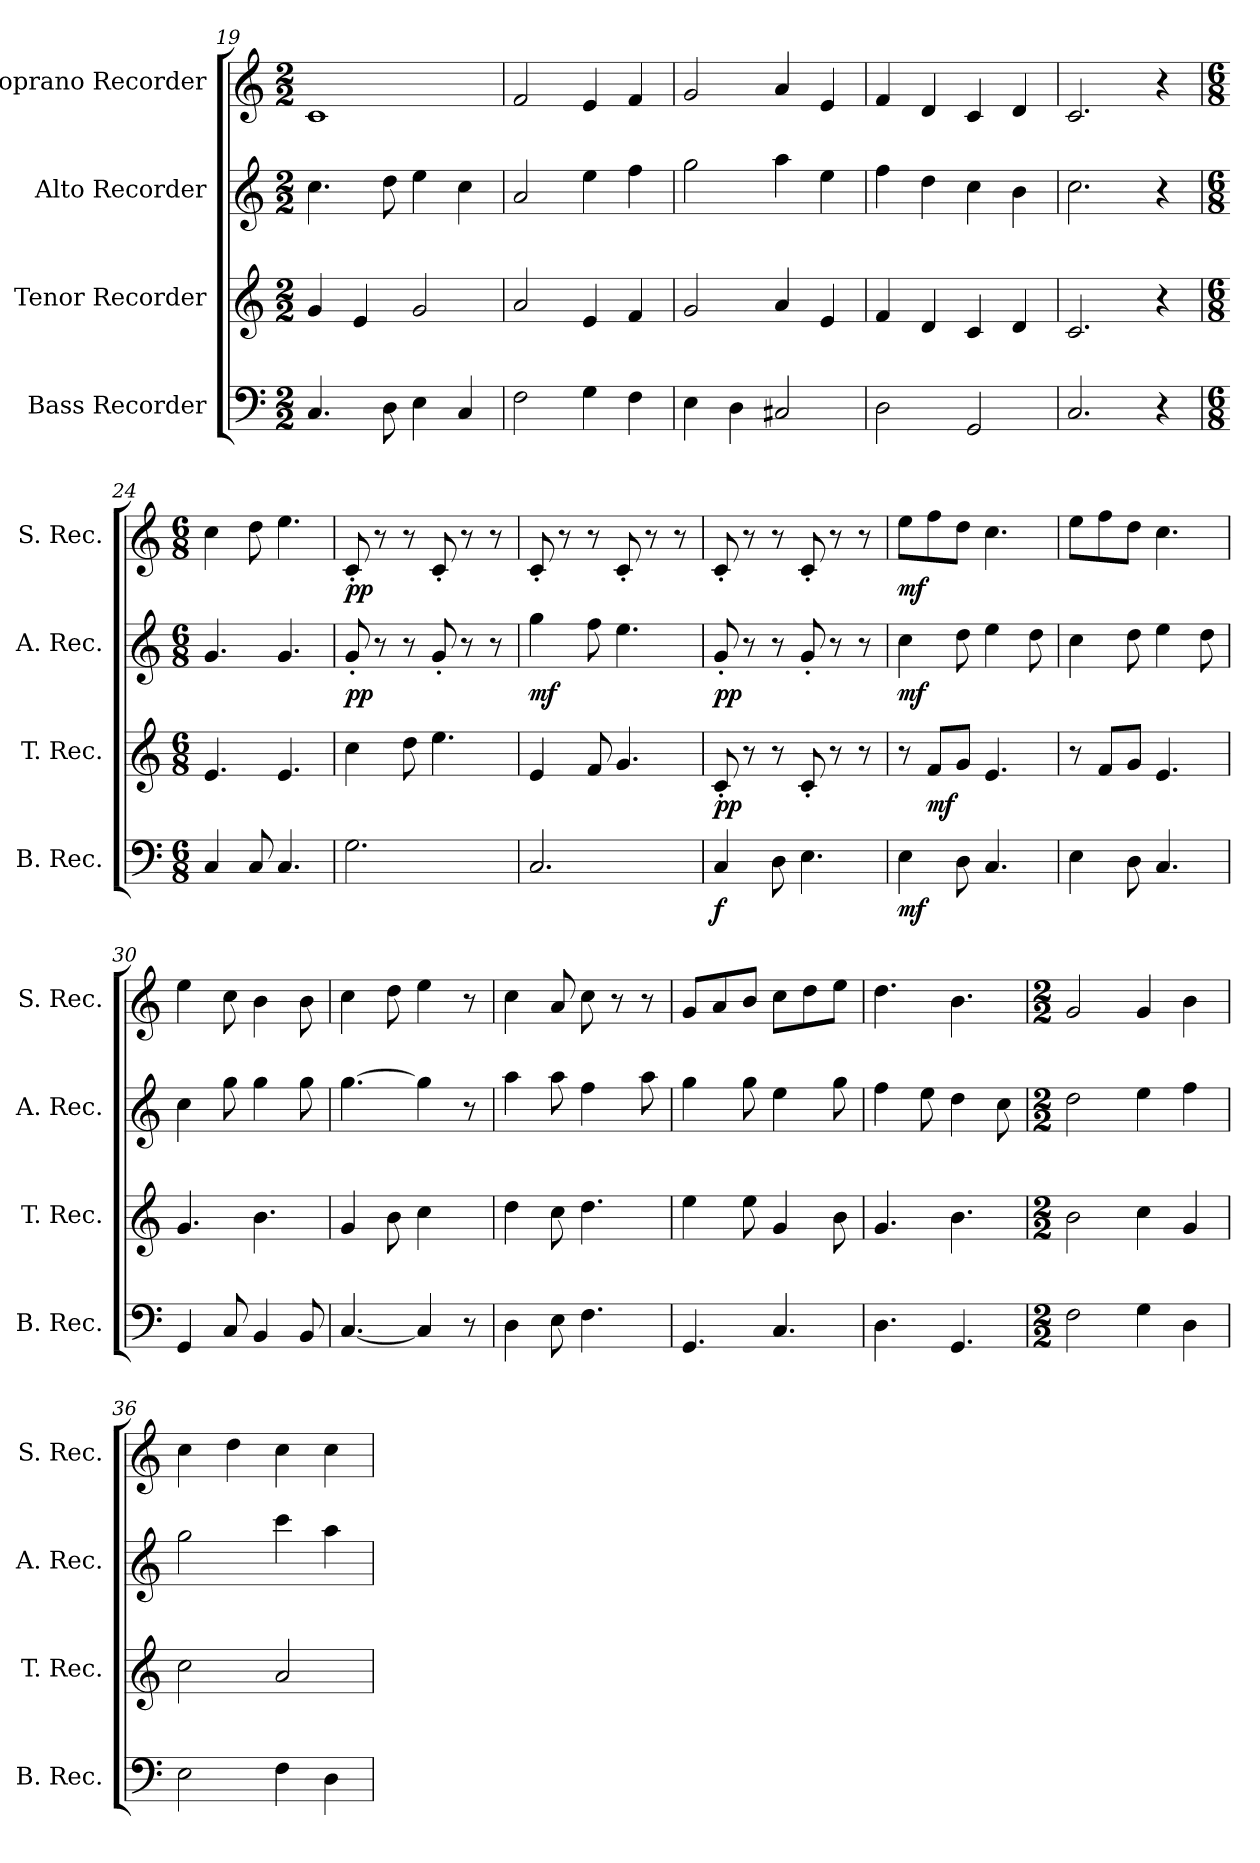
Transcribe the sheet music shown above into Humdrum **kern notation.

**kern	**dynam	**kern	**dynam	**kern	**dynam	**kern	**dynam
*part4	*part4	*part3	*part3	*part2	*part2	*part1	*part1
*staff4	*staff4	*staff3	*staff3	*staff2	*staff2	*staff1	*staff1
*I"Bass Recorder	*	*I"Tenor Recorder	*	*I"Alto Recorder	*	*I"Soprano Recorder	*
*I'B. Rec.	*	*I'T. Rec.	*	*I'A. Rec.	*	*I'S. Rec.	*
*clefF4	*	*clefG2	*	*clefG2	*	*clefG2	*
*ITrd-7c-12	*	*	*	*	*	*ITrd-7c-12	*
*k[]	*	*k[]	*	*k[]	*	*k[]	*
*C:	*	*C:	*	*C:	*	*C:	*
*M2/2	*	*M2/2	*	*M2/2	*	*M2/2	*
=19	=19	=19	=19	=19	=19	=19	=19
4.c/	.	4g/	.	4.cc\	.	1cc	.
.	.	4e/	.	.	.	.	.
8d\	.	.	.	8dd\	.	.	.
4e\	.	2g/	.	4ee\	.	.	.
4c/	.	.	.	4cc\	.	.	.
=20	=20	=20	=20	=20	=20	=20	=20
2f\	.	2a/	.	2a/	.	2ff/	.
4g\	.	4e/	.	4ee\	.	4ee/	.
4f\	.	4f/	.	4ff\	.	4ff/	.
=21	=21	=21	=21	=21	=21	=21	=21
4e\	.	2g/	.	2gg\	.	2gg/	.
4d\	.	.	.	.	.	.	.
2c#X/	.	4a/	.	4aa\	.	4aa/	.
.	.	4e/	.	4ee\	.	4ee/	.
=22	=22	=22	=22	=22	=22	=22	=22
2d\	.	4f/	.	4ff\	.	4ff/	.
.	.	4d/	.	4dd\	.	4dd/	.
2G/	.	4c/	.	4cc\	.	4cc/	.
.	.	4d/	.	4b\	.	4dd/	.
=23	=23	=23	=23	=23	=23	=23	=23
2.c/	.	2.c/	.	2.cc\	.	2.cc/	.
4r	.	4r	.	4r	.	4r	.
=24	=24	=24	=24	=24	=24	=24	=24
*M6/8	*	*M6/8	*	*M6/8	*	*M6/8	*
*	*	*	*	*	*	*MM120	*
4c/	.	4.e/	.	4.g/	.	4ccc\	.
8c/	.	.	.	.	.	8ddd\	.
4.c/	.	4.e/	.	4.g/	.	4.eee\	.
=25	=25	=25	=25	=25	=25	=25	=25
!	!	!	!	!	!LO:DY:b	!	!LO:DY:b
2.g\	.	4cc\	.	8g'</	pp	8cc'</	pp
.	.	.	.	8r	.	8r	.
.	.	8dd\	.	8r	.	8r	.
.	.	4.ee\	.	8g'</	.	8cc'</	.
.	.	.	.	8r	.	8r	.
.	.	.	.	8r	.	8r	.
=26	=26	=26	=26	=26	=26	=26	=26
!	!	!	!	!	!LO:DY:b	!	!
2.c/	.	4e/	.	4gg\	mf	8cc'</	.
.	.	.	.	.	.	8r	.
.	.	8f/	.	8ff\	.	8r	.
.	.	4.g/	.	4.ee\	.	8cc'</	.
.	.	.	.	.	.	8r	.
.	.	.	.	.	.	8r	.
!!LO:PB:g=z
=27	=27	=27	=27	=27	=27	=27	=27
!	!LO:DY:b	!	!LO:DY:b	!	!LO:DY:b	!	!
4c/	f	8c'</	pp	8g'</	pp	8cc'</	.
.	.	8r	.	8r	.	8r	.
8d\	.	8r	.	8r	.	8r	.
4.e\	.	8c'</	.	8g'</	.	8cc'</	.
.	.	8r	.	8r	.	8r	.
.	.	8r	.	8r	.	8r	.
=28	=28	=28	=28	=28	=28	=28	=28
!	!LO:DY:b	!	!	!	!LO:DY:b	!	!LO:DY:b
4e\	mf	8r	.	4cc\	mf	8eee\L	mf
!	!	!	!LO:DY:b	!	!	!	!
.	.	8f/L	mf	.	.	8fff\	.
8d\	.	8g/J	.	8dd\	.	8ddd\J	.
4.c/	.	4.e/	.	4ee\	.	4.ccc\	.
.	.	.	.	8dd\	.	.	.
=29	=29	=29	=29	=29	=29	=29	=29
4e\	.	8r	.	4cc\	.	8eee\L	.
.	.	8f/L	.	.	.	8fff\	.
8d\	.	8g/J	.	8dd\	.	8ddd\J	.
4.c/	.	4.e/	.	4ee\	.	4.ccc\	.
.	.	.	.	8dd\	.	.	.
=30	=30	=30	=30	=30	=30	=30	=30
4G/	.	4.g/	.	4cc\	.	4eee\	.
8c/	.	.	.	8gg\	.	8ccc\	.
4B/	.	4.b\	.	4gg\	.	4bb\	.
8B/	.	.	.	8gg\	.	8bb\	.
=31	=31	=31	=31	=31	=31	=31	=31
[4.c/	.	4g/	.	[4.gg\	.	4ccc\	.
.	.	8b\	.	.	.	8ddd\	.
4c/]	.	4cc\	.	4gg\]	.	4eee\	.
8r	.	8ryy	.	8r	.	8r	.
=32	=32	=32	=32	=32	=32	=32	=32
4d\	.	4dd\	.	4aa\	.	4ccc\	.
8e\	.	8cc\	.	8aa\	.	8aa/	.
4.f\	.	4.dd\	.	4ff\	.	8ccc\	.
.	.	.	.	.	.	8r	.
.	.	.	.	8aa\	.	8r	.
=33	=33	=33	=33	=33	=33	=33	=33
4.G/	.	4ee\	.	4gg\	.	8gg/L	.
.	.	.	.	.	.	8aa/	.
.	.	8ee\	.	8gg\	.	8bb/J	.
4.c/	.	4g/	.	4ee\	.	8ccc\L	.
.	.	.	.	.	.	8ddd\	.
.	.	8b\	.	8gg\	.	8eee\J	.
=34	=34	=34	=34	=34	=34	=34	=34
4.d\	.	4.g/	.	4ff\	.	4.ddd\	.
.	.	.	.	8ee\	.	.	.
4.G/	.	4.b\	.	4dd\	.	4.bb\	.
.	.	.	.	8cc\	.	.	.
!!LO:LB:g=z
=35	=35	=35	=35	=35	=35	=35	=35
*M2/2	*	*M2/2	*	*M2/2	*	*M2/2	*
*	*	*	*	*	*	*MM160	*
2f\	.	2b\	.	2dd\	.	2gg/	.
4g\	.	4cc\	.	4ee\	.	4gg/	.
4d\	.	4g/	.	4ff\	.	4bb\	.
=36	=36	=36	=36	=36	=36	=36	=36
2e\	.	2cc\	.	2gg\	.	4ccc\	.
.	.	.	.	.	.	4ddd\	.
4f\	.	2a/	.	4ccc\	.	4ccc\	.
4d\	.	.	.	4aa\	.	4ccc\	.
=	=	=	=	=	=	=	=
*-	*-	*-	*-	*-	*-	*-	*-
